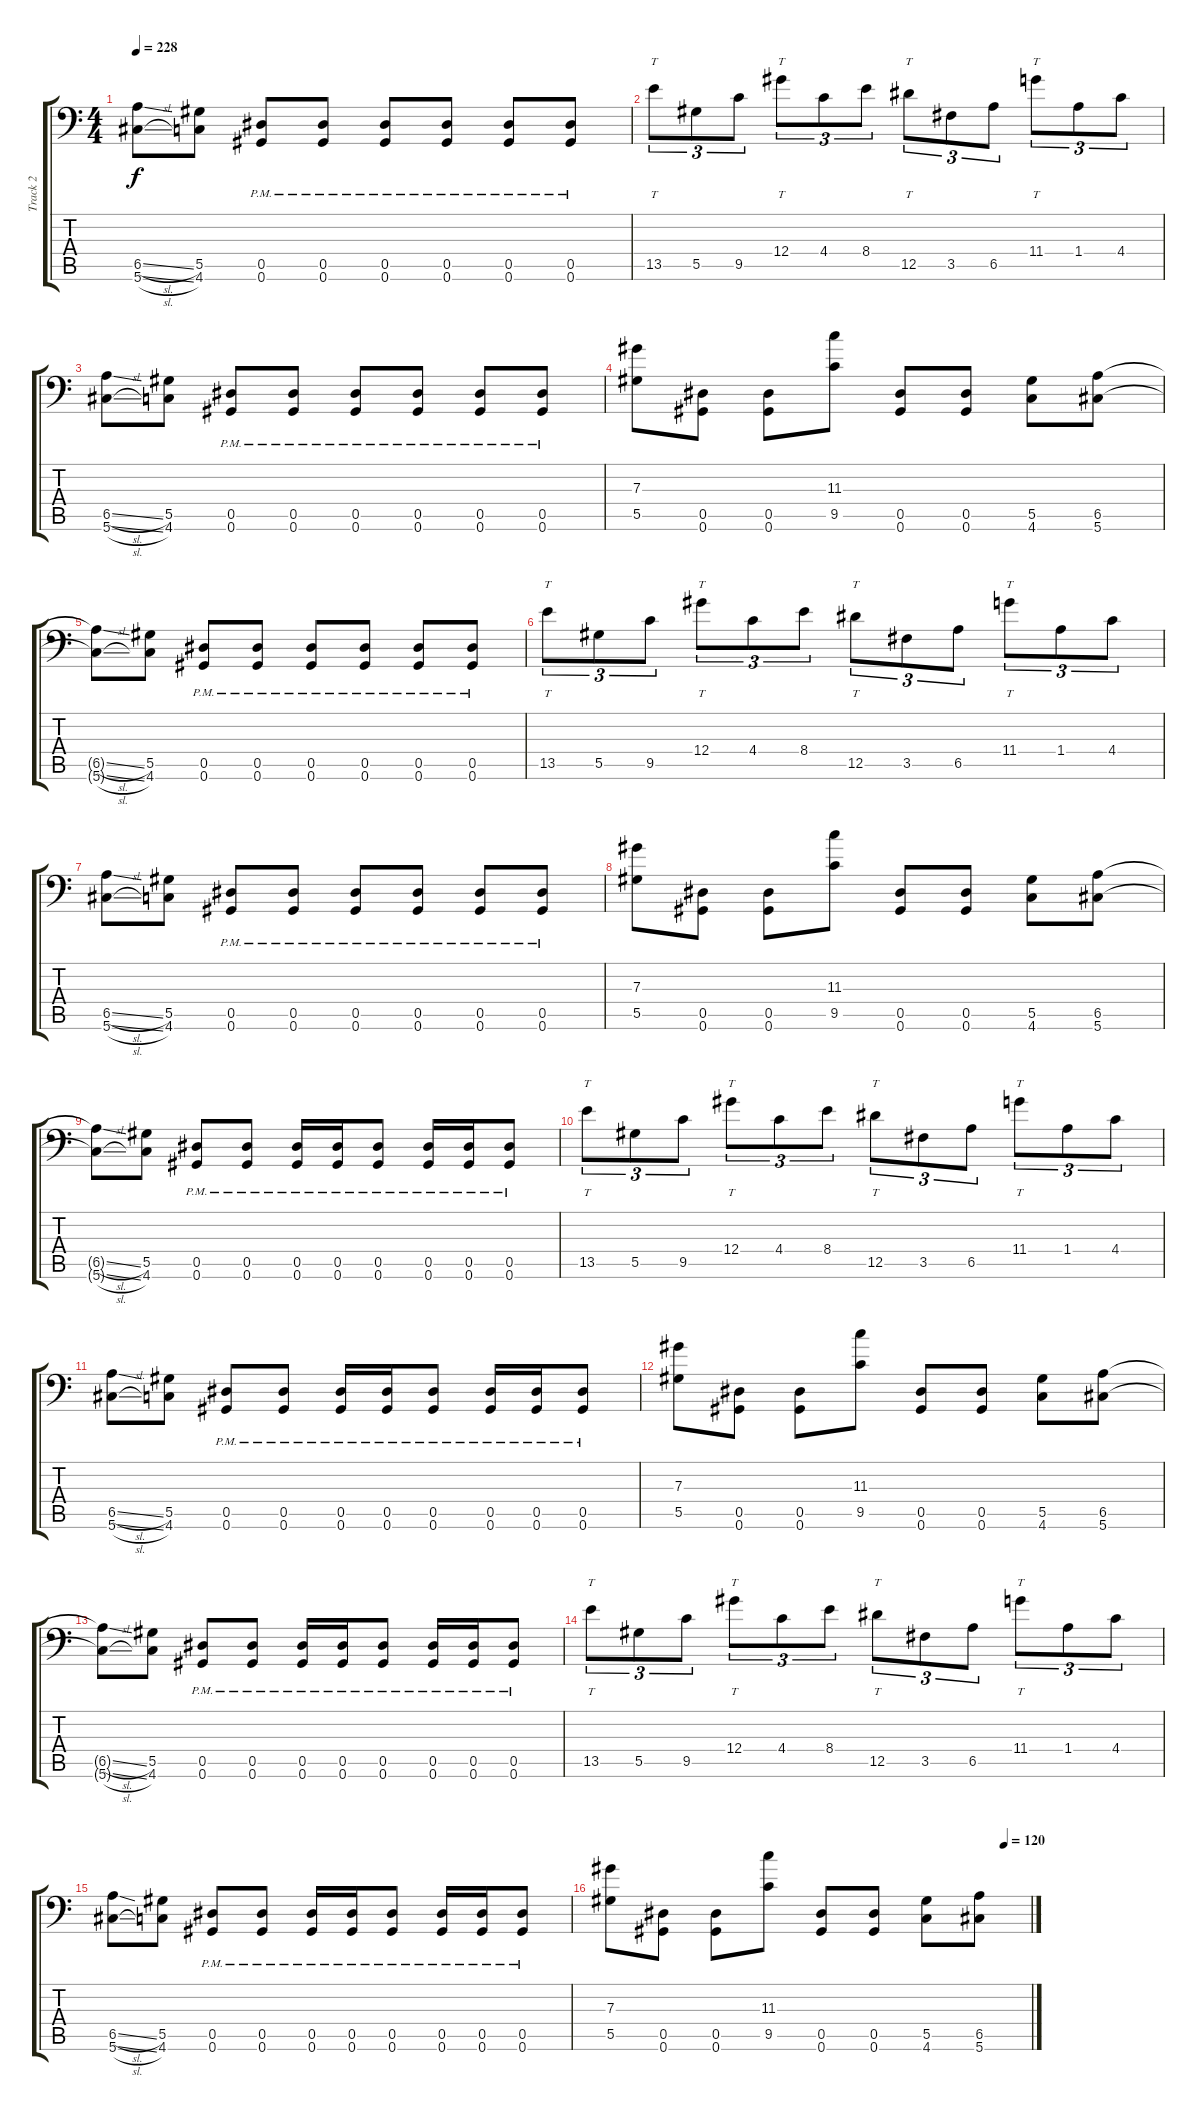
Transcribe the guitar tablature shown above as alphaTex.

\track ("Track 2" "Track 2") {instrument distortionguitar}
\staff {score tabs}
\tuning (Bb3 F3 Db3 Ab2 Eb2 Ab1) {hide}
\ts (4 4)
\tempo 228
\clef f4
\ks c
(6.5{sl} 5.6{sl}).8{dy f} (5.5 4.6).8 (0.5{pm} 0.6{pm}).8 (0.5{pm} 0.6{pm}).8 (0.5{pm} 0.6{pm}).8 (0.5{pm} 0.6{pm}).8 (0.5{pm} 0.6{pm}).8 (0.5{pm} 0.6{pm}).8 |
13.5.8{tt tu (3 2)} 5.5.8{tu (3 2)} 9.5.8{tu (3 2)} 12.4.8{tt tu (3 2)} 4.4.8{tu (3 2)} 8.4.8{tu (3 2)} 12.5.8{tt tu (3 2)} 3.5.8{tu (3 2)} 6.5.8{tu (3 2)} 11.4.8{tt tu (3 2)} 1.4.8{tu (3 2)} 4.4.8{tu (3 2)} |
(6.5{sl} 5.6{sl}).8 (5.5 4.6).8 (0.5{pm} 0.6{pm}).8 (0.5{pm} 0.6{pm}).8 (0.5{pm} 0.6{pm}).8 (0.5{pm} 0.6{pm}).8 (0.5{pm} 0.6{pm}).8 (0.5{pm} 0.6{pm}).8 |
(7.3 5.5).8 (0.5 0.6).8 (0.5 0.6).8 (11.3 9.5).8 (0.5 0.6).8 (0.5 0.6).8 (5.5 4.6).8 (6.5 5.6).8 |
(6.5{sl t} 5.6{sl t}).8 (5.5 4.6).8 (0.5{pm} 0.6{pm}).8 (0.5{pm} 0.6{pm}).8 (0.5{pm} 0.6{pm}).8 (0.5{pm} 0.6{pm}).8 (0.5{pm} 0.6{pm}).8 (0.5{pm} 0.6{pm}).8 |
13.5.8{tt tu (3 2)} 5.5.8{tu (3 2)} 9.5.8{tu (3 2)} 12.4.8{tt tu (3 2)} 4.4.8{tu (3 2)} 8.4.8{tu (3 2)} 12.5.8{tt tu (3 2)} 3.5.8{tu (3 2)} 6.5.8{tu (3 2)} 11.4.8{tt tu (3 2)} 1.4.8{tu (3 2)} 4.4.8{tu (3 2)} |
(6.5{sl} 5.6{sl}).8 (5.5 4.6).8 (0.5{pm} 0.6{pm}).8 (0.5{pm} 0.6{pm}).8 (0.5{pm} 0.6{pm}).8 (0.5{pm} 0.6{pm}).8 (0.5{pm} 0.6{pm}).8 (0.5{pm} 0.6{pm}).8 |
(7.3 5.5).8 (0.5 0.6).8 (0.5 0.6).8 (11.3 9.5).8 (0.5 0.6).8 (0.5 0.6).8 (5.5 4.6).8 (6.5 5.6).8 |
(6.5{sl t} 5.6{sl t}).8 (5.5 4.6).8 (0.5{pm} 0.6{pm}).8 (0.5{pm} 0.6{pm}).8 (0.5{pm} 0.6{pm}).16 (0.5{pm} 0.6{pm}).16 (0.5{pm} 0.6{pm}).8 (0.5{pm} 0.6{pm}).16 (0.5{pm} 0.6{pm}).16 (0.5{pm} 0.6{pm}).8 |
13.5.8{tt tu (3 2)} 5.5.8{tu (3 2)} 9.5.8{tu (3 2)} 12.4.8{tt tu (3 2)} 4.4.8{tu (3 2)} 8.4.8{tu (3 2)} 12.5.8{tt tu (3 2)} 3.5.8{tu (3 2)} 6.5.8{tu (3 2)} 11.4.8{tt tu (3 2)} 1.4.8{tu (3 2)} 4.4.8{tu (3 2)} |
(6.5{sl} 5.6{sl}).8 (5.5 4.6).8 (0.5{pm} 0.6{pm}).8 (0.5{pm} 0.6{pm}).8 (0.5{pm} 0.6{pm}).16 (0.5{pm} 0.6{pm}).16 (0.5{pm} 0.6{pm}).8 (0.5{pm} 0.6{pm}).16 (0.5{pm} 0.6{pm}).16 (0.5{pm} 0.6{pm}).8 |
(7.3 5.5).8 (0.5 0.6).8 (0.5 0.6).8 (11.3 9.5).8 (0.5 0.6).8 (0.5 0.6).8 (5.5 4.6).8 (6.5 5.6).8 |
(6.5{sl t} 5.6{sl t}).8 (5.5 4.6).8 (0.5{pm} 0.6{pm}).8 (0.5{pm} 0.6{pm}).8 (0.5{pm} 0.6{pm}).16 (0.5{pm} 0.6{pm}).16 (0.5{pm} 0.6{pm}).8 (0.5{pm} 0.6{pm}).16 (0.5{pm} 0.6{pm}).16 (0.5{pm} 0.6{pm}).8 |
13.5.8{tt tu (3 2)} 5.5.8{tu (3 2)} 9.5.8{tu (3 2)} 12.4.8{tt tu (3 2)} 4.4.8{tu (3 2)} 8.4.8{tu (3 2)} 12.5.8{tt tu (3 2)} 3.5.8{tu (3 2)} 6.5.8{tu (3 2)} 11.4.8{tt tu (3 2)} 1.4.8{tu (3 2)} 4.4.8{tu (3 2)} |
(6.5{sl} 5.6{sl}).8 (5.5 4.6).8 (0.5{pm} 0.6{pm}).8 (0.5{pm} 0.6{pm}).8 (0.5{pm} 0.6{pm}).16 (0.5{pm} 0.6{pm}).16 (0.5{pm} 0.6{pm}).8 (0.5{pm} 0.6{pm}).16 (0.5{pm} 0.6{pm}).16 (0.5{pm} 0.6{pm}).8 |
\tempo (120 0.9375)
(7.3 5.5).8 (0.5 0.6).8 (0.5 0.6).8 (11.3 9.5).8 (0.5 0.6).8 (0.5 0.6).8 (5.5 4.6).8 (6.5 5.6).8
